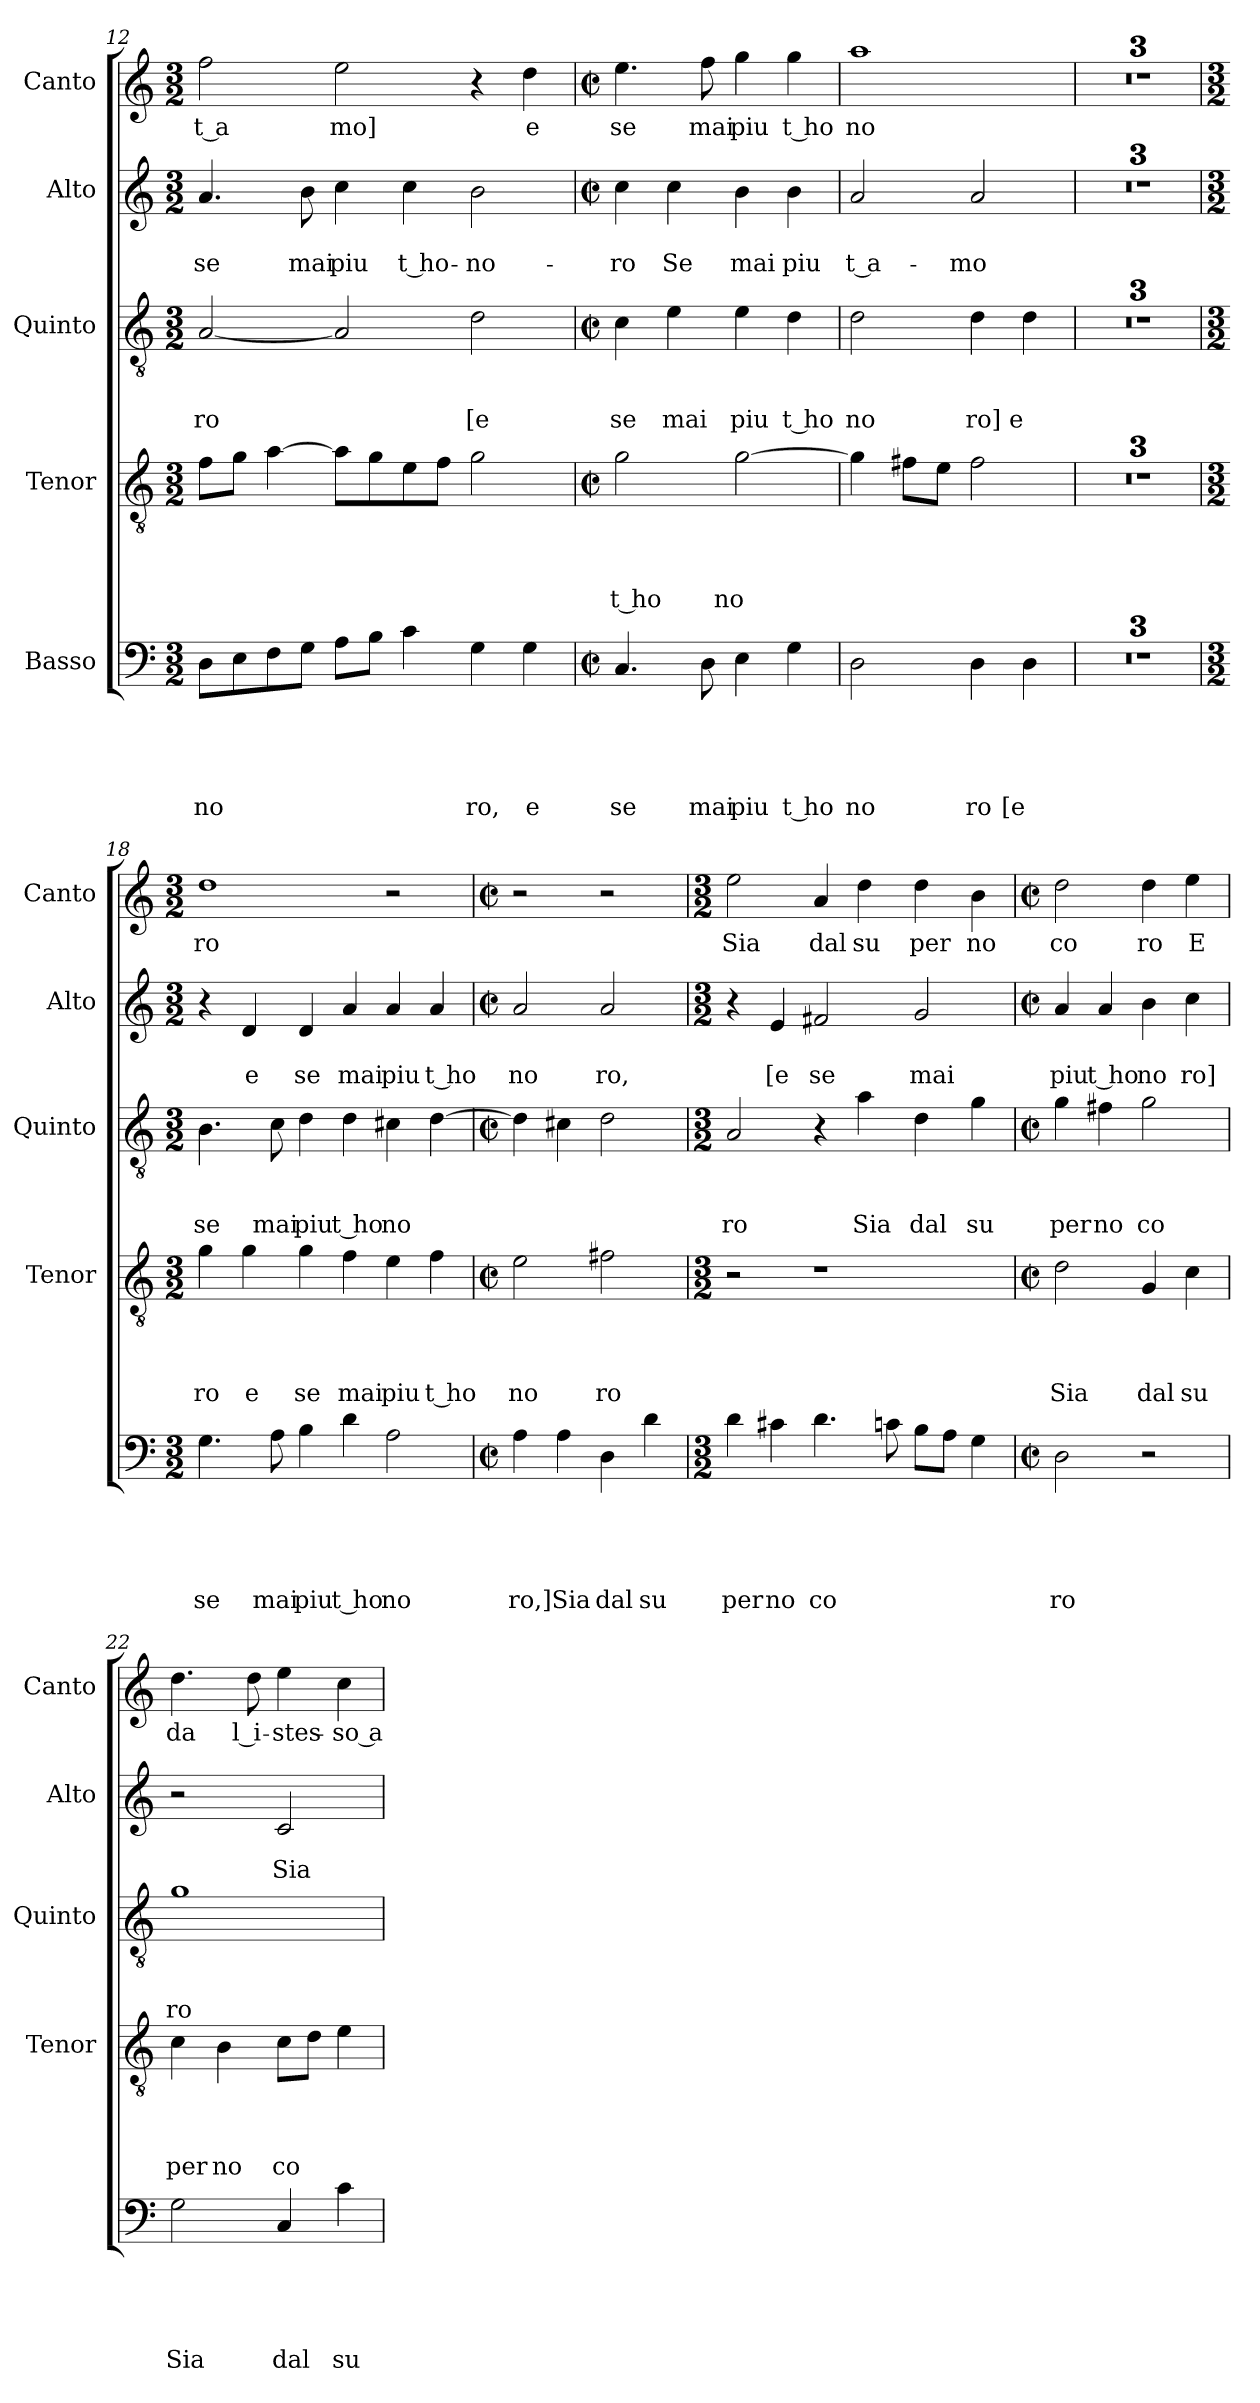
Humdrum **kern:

**kern	**text	**text	**text	**text	**text	**kern	**text	**text	**text	**text	**kern	**text	**text	**text	**kern	**text	**text	**kern	**text
*part5	*part5	*part5	*part5	*part5	*part5	*part4	*part4	*part4	*part4	*part4	*part3	*part3	*part3	*part3	*part2	*part2	*part2	*part1	*part1
*staff5	*staff5	*staff5	*staff5	*staff5	*staff5	*staff4	*staff4	*staff4	*staff4	*staff4	*staff3	*staff3	*staff3	*staff3	*staff2	*staff2	*staff2	*staff1	*staff1
*I"Basso	*	*	*	*	*	*I"Tenor	*	*	*	*	*I"Quinto	*	*	*	*I"Alto	*	*	*I"Canto	*
*	*	*	*	*	*	*I'Tenor	*	*	*	*	*I'Quinto	*	*	*	*I'Alto	*	*	*I'Canto	*
*clefF4	*	*	*	*	*	*clefGv2	*	*	*	*	*clefGv2	*	*	*	*clefG2	*	*	*clefG2	*
*k[]	*	*	*	*	*	*k[]	*	*	*	*	*k[]	*	*	*	*k[]	*	*	*k[]	*
*C:	*	*	*	*	*	*C:	*	*	*	*	*C:	*	*	*	*C:	*	*	*C:	*
*M3/2	*	*	*	*	*	*M3/2	*	*	*	*	*M3/2	*	*	*	*M3/2	*	*	*M3/2	*
=12	=12	=12	=12	=12	=12	=12	=12	=12	=12	=12	=12	=12	=12	=12	=12	=12	=12	=12	=12
!	!	!	!	!	!LO:LY:b	!	!	!	!	!	!	!	!	!LO:LY:b	!	!	!LO:LY:b	!	!LO:LY:b:rj
8D\L	.	.	.	.	no	8f\L	.	.	.	.	[<2A/	.	.	ro	4.a/	.	se	2ff\	t a
8E\	.	.	.	.	.	8g\J	.	.	.	.	.	.	.	.	.	.	.	.	.
8F\	.	.	.	.	.	[>4a\	.	.	.	.	.	.	.	.	.	.	.	.	.
!	!	!	!	!	!	!	!	!	!	!	!	!	!	!	!	!	!LO:LY:b	!	!
8G\J	.	.	.	.	.	.	.	.	.	.	.	.	.	.	8b\	.	mai	.	.
!	!	!	!	!	!	!	!	!	!	!	!	!	!	!	!	!	!LO:LY:b	!	!LO:LY:b
8A\L	.	.	.	.	.	8a\L]	.	.	.	.	2A/]	.	.	.	4cc\	.	piu	2ee\	mo]
8B\J	.	.	.	.	.	8g\	.	.	.	.	.	.	.	.	.	.	.	.	.
!	!	!	!	!	!	!	!	!	!	!	!	!	!	!	!	!	!LO:LY:b:rj	!	!
4c\	.	.	.	.	.	8e\	.	.	.	.	.	.	.	.	4cc\	.	t ho-	.	.
.	.	.	.	.	.	8f\J	.	.	.	.	.	.	.	.	.	.	.	.	.
!	!	!	!	!	!LO:LY:b	!	!	!	!	!	!	!	!	!LO:LY:b	!	!	!LO:LY:b	!	!
4G\	.	.	.	.	ro,	2g\	.	.	.	.	2d\	.	.	[e	2b\	.	-no-	4r	.
!	!	!	!	!	!LO:LY:b	!	!	!	!	!	!	!	!	!	!	!	!	!	!LO:LY:b
4G\	.	.	.	.	e	.	.	.	.	.	.	.	.	.	.	.	.	4dd\	e
=13	=13	=13	=13	=13	=13	=13	=13	=13	=13	=13	=13	=13	=13	=13	=13	=13	=13	=13	=13
*M2/2	*	*	*	*	*	*M2/2	*	*	*	*	*M2/2	*	*	*	*M2/2	*	*	*M2/2	*
*met(c|)	*	*	*	*	*	*met(c|)	*	*	*	*	*met(c|)	*	*	*	*met(c|)	*	*	*met(c|)	*
!	!	!	!	!	!LO:LY:b	!	!	!	!	!LO:LY:b:rj	!	!	!	!LO:LY:b	!	!	!LO:LY:b	!	!LO:LY:b
4.C/	.	.	.	.	se	2g\	.	.	.	t ho	4c\	.	.	se	4cc\	.	-ro	4.ee\	se
!	!	!	!	!	!	!	!	!	!	!	!	!	!	!LO:LY:b	!	!	!LO:LY:b	!	!
.	.	.	.	.	.	.	.	.	.	.	4e\	.	.	mai	4cc\	.	Se	.	.
!	!	!	!	!	!LO:LY:b	!	!	!	!	!	!	!	!	!	!	!	!	!	!LO:LY:b
8D\	.	.	.	.	mai	.	.	.	.	.	.	.	.	.	.	.	.	8ff\	mai
!	!	!	!	!	!LO:LY:b	!	!	!	!	!LO:LY:b	!	!	!	!LO:LY:b	!	!	!LO:LY:b	!	!LO:LY:b
4E\	.	.	.	.	piu	[>2g\	.	.	.	no	4e\	.	.	piu	4b\	.	mai	4gg\	piu
!	!	!	!	!	!LO:LY:b:rj	!	!	!	!	!	!	!	!	!LO:LY:b:rj	!	!	!LO:LY:b	!	!LO:LY:b:rj
4G\	.	.	.	.	t ho	.	.	.	.	.	4d\	.	.	t ho	4b\	.	piu	4gg\	t ho
=14	=14	=14	=14	=14	=14	=14	=14	=14	=14	=14	=14	=14	=14	=14	=14	=14	=14	=14	=14
!	!	!	!	!	!LO:LY:b	!	!	!	!	!	!	!	!	!LO:LY:b	!	!	!LO:LY:b:rj	!	!LO:LY:b
2D\	.	.	.	.	no	4g\]	.	.	.	.	2d\	.	.	no	2a/	.	t a-	1aa	no
.	.	.	.	.	.	8f#X\L	.	.	.	.	.	.	.	.	.	.	.	.	.
.	.	.	.	.	.	8e\J	.	.	.	.	.	.	.	.	.	.	.	.	.
!	!	!	!	!	!LO:LY:b	!	!	!	!	!	!	!	!	!LO:LY:b	!	!	!LO:LY:b	!	!
4D\	.	.	.	.	ro	2f#\	.	.	.	.	4d\	.	.	ro]	2a/	.	-mo	.	.
!	!	!	!	!	!LO:LY:b	!	!	!	!	!	!	!	!	!LO:LY:b	!	!	!	!	!
4D\	.	.	.	.	[e	.	.	.	.	.	4d\	.	.	e	.	.	.	.	.
=15	=15	=15	=15	=15	=15	=15	=15	=15	=15	=15	=15	=15	=15	=15	=15	=15	=15	=15	=15
1r	.	.	.	.	.	1r	.	.	.	.	1r	.	.	.	1r	.	.	1r	.
=16	=16	=16	=16	=16	=16	=16	=16	=16	=16	=16	=16	=16	=16	=16	=16	=16	=16	=16	=16
1r	.	.	.	.	.	1r	.	.	.	.	1r	.	.	.	1r	.	.	1r	.
=17	=17	=17	=17	=17	=17	=17	=17	=17	=17	=17	=17	=17	=17	=17	=17	=17	=17	=17	=17
1r	.	.	.	.	.	1r	.	.	.	.	1r	.	.	.	1r	.	.	1r	.
!!LO:LB:g=z
=18	=18	=18	=18	=18	=18	=18	=18	=18	=18	=18	=18	=18	=18	=18	=18	=18	=18	=18	=18
*M3/2	*	*	*	*	*	*M3/2	*	*	*	*	*M3/2	*	*	*	*M3/2	*	*	*M3/2	*
!	!	!	!	!	!LO:LY:b	!	!	!	!	!LO:LY:b	!	!	!	!LO:LY:b	!	!	!	!	!LO:LY:b
4.G\	.	.	.	.	se	4g\	.	.	.	ro	4.B\	.	.	se	4r	.	.	1dd	ro
!	!	!	!	!	!	!	!	!	!	!LO:LY:b	!	!	!	!	!	!	!LO:LY:b	!	!
.	.	.	.	.	.	4g\	.	.	.	e	.	.	.	.	4d/	.	e	.	.
!	!	!	!	!	!LO:LY:b	!	!	!	!	!	!	!	!	!LO:LY:b	!	!	!	!	!
8A\	.	.	.	.	mai	.	.	.	.	.	8c\	.	.	mai	.	.	.	.	.
!	!	!	!	!	!LO:LY:b	!	!	!	!	!LO:LY:b	!	!	!	!LO:LY:b	!	!	!LO:LY:b	!	!
4B\	.	.	.	.	piu	4g\	.	.	.	se	4d\	.	.	piu	4d/	.	se	.	.
!	!	!	!	!	!LO:LY:b:rj	!	!	!	!	!LO:LY:b	!	!	!	!LO:LY:b:rj	!	!	!LO:LY:b	!	!
4d\	.	.	.	.	t ho	4f\	.	.	.	mai	4d\	.	.	t ho	4a/	.	mai	.	.
!	!	!	!	!	!LO:LY:b	!	!	!	!	!LO:LY:b	!	!	!	!LO:LY:b	!	!	!LO:LY:b	!	!
2A\	.	.	.	.	no	4e\	.	.	.	piu	4c#X\	.	.	no	4a/	.	piu	2r	.
!	!	!	!	!	!	!	!	!	!	!LO:LY:b:rj	!	!	!	!	!	!	!LO:LY:b:rj	!	!
.	.	.	.	.	.	4f\	.	.	.	t ho	[>4d\	.	.	.	4a/	.	t ho	.	.
=19	=19	=19	=19	=19	=19	=19	=19	=19	=19	=19	=19	=19	=19	=19	=19	=19	=19	=19	=19
*M2/2	*	*	*	*	*	*M2/2	*	*	*	*	*M2/2	*	*	*	*M2/2	*	*	*M2/2	*
*met(c|)	*	*	*	*	*	*met(c|)	*	*	*	*	*met(c|)	*	*	*	*met(c|)	*	*	*met(c|)	*
!	!	!	!	!	!LO:LY:b	!	!	!	!	!LO:LY:b	!	!	!	!	!	!	!LO:LY:b	!	!
4A\	.	.	.	.	ro,]	2e\	.	.	.	no	4d\]	.	.	.	2a/	.	no	2r	.
!	!	!	!	!	!LO:LY:b	!	!	!	!	!	!	!	!	!	!	!	!	!	!
4A\	.	.	.	.	Sia	.	.	.	.	.	4c#X\	.	.	.	.	.	.	.	.
!	!	!	!	!	!LO:LY:b	!	!	!	!	!LO:LY:b	!	!	!	!	!	!	!LO:LY:b	!	!
4D\	.	.	.	.	dal	2f#X\	.	.	.	ro	2d\	.	.	.	2a/	.	ro,	2r	.
!	!	!	!	!	!LO:LY:b	!	!	!	!	!	!	!	!	!	!	!	!	!	!
4d\	.	.	.	.	su	.	.	.	.	.	.	.	.	.	.	.	.	.	.
=20	=20	=20	=20	=20	=20	=20	=20	=20	=20	=20	=20	=20	=20	=20	=20	=20	=20	=20	=20
*M3/2	*	*	*	*	*	*M3/2	*	*	*	*	*M3/2	*	*	*	*M3/2	*	*	*M3/2	*
!	!	!	!	!	!LO:LY:b	!	!	!	!	!	!	!	!	!LO:LY:b	!	!	!	!	!LO:LY:b
4d\	.	.	.	.	per	2r	.	.	.	.	2A/	.	.	ro	4r	.	.	2ee\	Sia
!	!	!	!	!	!LO:LY:b	!	!	!	!	!	!	!	!	!	!	!	!LO:LY:b	!	!
4c#X\	.	.	.	.	no	.	.	.	.	.	.	.	.	.	4e/	.	[e	.	.
!	!	!	!	!	!LO:LY:b	!	!	!	!	!	!	!	!	!	!	!	!LO:LY:b	!	!LO:LY:b
4.d\	.	.	.	.	co	1r	.	.	.	.	4r	.	.	.	2f#X/	.	se	4a/	dal
!	!	!	!	!	!	!	!	!	!	!	!	!	!	!LO:LY:b	!	!	!	!	!LO:LY:b
.	.	.	.	.	.	.	.	.	.	.	4a\	.	.	Sia	.	.	.	4dd\	su
8cn\	.	.	.	.	.	.	.	.	.	.	.	.	.	.	.	.	.	.	.
!	!	!	!	!	!	!	!	!	!	!	!	!	!	!LO:LY:b	!	!	!LO:LY:b	!	!LO:LY:b
8B\L	.	.	.	.	.	.	.	.	.	.	4d\	.	.	dal	2g/	.	mai	4dd\	per
8A\J	.	.	.	.	.	.	.	.	.	.	.	.	.	.	.	.	.	.	.
!	!	!	!	!	!	!	!	!	!	!	!	!	!	!LO:LY:b	!	!	!	!	!LO:LY:b
4G\	.	.	.	.	.	.	.	.	.	.	4g\	.	.	su	.	.	.	4b\	no
=21	=21	=21	=21	=21	=21	=21	=21	=21	=21	=21	=21	=21	=21	=21	=21	=21	=21	=21	=21
*M2/2	*	*	*	*	*	*M2/2	*	*	*	*	*M2/2	*	*	*	*M2/2	*	*	*M2/2	*
*met(c|)	*	*	*	*	*	*met(c|)	*	*	*	*	*met(c|)	*	*	*	*met(c|)	*	*	*met(c|)	*
!	!	!	!	!	!LO:LY:b	!	!	!	!	!LO:LY:b	!	!	!	!LO:LY:b	!	!	!LO:LY:b	!	!LO:LY:b
2D\	.	.	.	.	ro	2d\	.	.	.	Sia	4g\	.	.	per	4a/	.	piu	2dd\	co
!	!	!	!	!	!	!	!	!	!	!	!	!	!	!LO:LY:b	!	!	!LO:LY:b:rj	!	!
.	.	.	.	.	.	.	.	.	.	.	4f#X\	.	.	no	4a/	.	t ho	.	.
!	!	!	!	!	!	!	!	!	!	!LO:LY:b	!	!	!	!LO:LY:b	!	!	!LO:LY:b	!	!LO:LY:b
2r	.	.	.	.	.	4G/	.	.	.	dal	2g\	.	.	co	4b\	.	no	4dd\	ro
!	!	!	!	!	!	!	!	!	!	!LO:LY:b	!	!	!	!	!	!	!LO:LY:b	!	!LO:LY:b
.	.	.	.	.	.	4c\	.	.	.	su	.	.	.	.	4cc\	.	ro]	4ee\	E
!!LO:LB:g=z
=22	=22	=22	=22	=22	=22	=22	=22	=22	=22	=22	=22	=22	=22	=22	=22	=22	=22	=22	=22
!	!	!	!	!	!LO:LY:b	!	!	!	!	!LO:LY:b	!	!	!	!LO:LY:b	!	!	!	!	!LO:LY:b
2G\	.	.	.	.	Sia	4c\	.	.	.	per	1g	.	.	ro	2r	.	.	4.dd\	da
!	!	!	!	!	!	!	!	!	!	!LO:LY:b	!	!	!	!	!	!	!	!	!
.	.	.	.	.	.	4B\	.	.	.	no	.	.	.	.	.	.	.	.	.
!	!	!	!	!	!	!	!	!	!	!	!	!	!	!	!	!	!	!	!LO:LY:b:rj
.	.	.	.	.	.	.	.	.	.	.	.	.	.	.	.	.	.	8dd\	l i-
!	!	!	!	!	!LO:LY:b	!	!	!	!	!LO:LY:b	!	!	!	!	!	!	!LO:LY:b	!	!LO:LY:b
4C/	.	.	.	.	dal	8c\L	.	.	.	co	.	.	.	.	2c/	.	Sia	4ee\	-stes-
.	.	.	.	.	.	8d\J	.	.	.	.	.	.	.	.	.	.	.	.	.
!	!	!	!	!	!LO:LY:b	!	!	!	!	!	!	!	!	!	!	!	!	!	!LO:LY:b:rj
4c\	.	.	.	.	su	4e\	.	.	.	.	.	.	.	.	.	.	.	4cc\	-so a-
=	=	=	=	=	=	=	=	=	=	=	=	=	=	=	=	=	=	=	=
*-	*-	*-	*-	*-	*-	*-	*-	*-	*-	*-	*-	*-	*-	*-	*-	*-	*-	*-	*-
